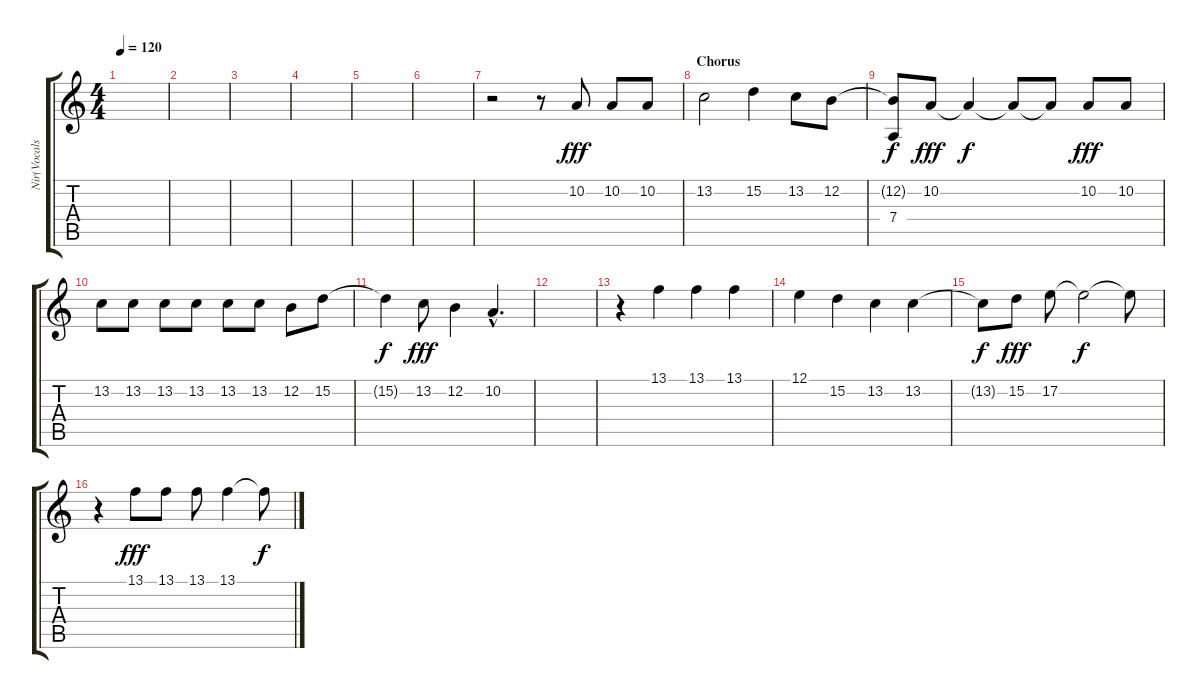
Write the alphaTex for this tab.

\track ("Nir(Vocals)" "Nir(Vocals") {instrument flute}
\staff {score tabs}
\tuning (E4 B3 G3 D3 A2 E2) {hide}
\ts (4 4)
\tempo 120
\clef g2
\ks c
|
|
|
|
|
|
r.2 r.8 10.2.8{dy fff} 10.2.8 10.2.8 |
\section ("" "Chorus")
13.2.2 15.2.4 13.2.8 12.2.8 |
(12.2{t} 7.4).8{dy f} 10.2.8{dy fff} 10.2{t}.4{dy f} 10.2{t}.8 10.2{t}.8 10.2.8{dy fff} 10.2.8 |
13.2.8 13.2.8 13.2.8 13.2.8 13.2.8 13.2.8 12.2.8 15.2.8 |
15.2{t}.4{dy f} 13.2.8{dy fff} 12.2.4 10.2{hac}.4{d} |
|
r.4 13.1.4 13.1.4 13.1.4 |
12.1.4 15.2.4 13.2.4 13.2.4 |
13.2{t}.8{dy f} 15.2.8{dy fff} 17.2.8 17.2{t}.2{dy f} 17.2{t}.8 |
r.4 13.1.8{dy fff} 13.1.8 13.1.8 13.1.4 13.1{t}.8{dy f}
